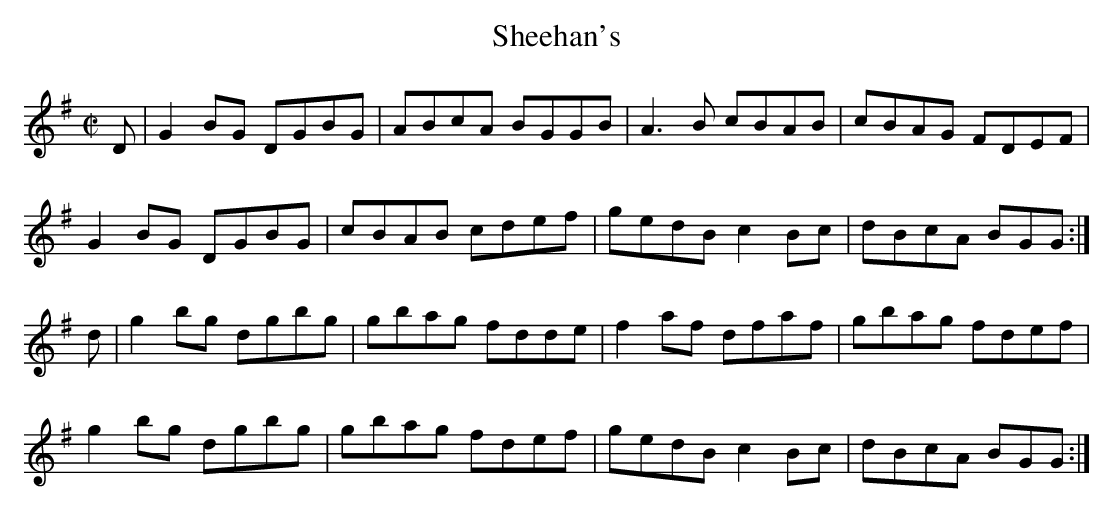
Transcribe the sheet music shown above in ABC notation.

X:1
T: Sheehan's
M: C|
L: 1/8
K: G
D|G2 BG DGBG|ABcA BGGB|A3 B cBAB|cBAG FDEF|
G2 BG DGBG|cBAB cdef|gedB c2 Bc|dBcA BGG :|
d|g2 bg dgbg|gbag fdde|f2 af dfaf|gbag fdef|
g2 bg dgbg|gbag fdef|gedB c2 Bc|dBcA BGG :|
